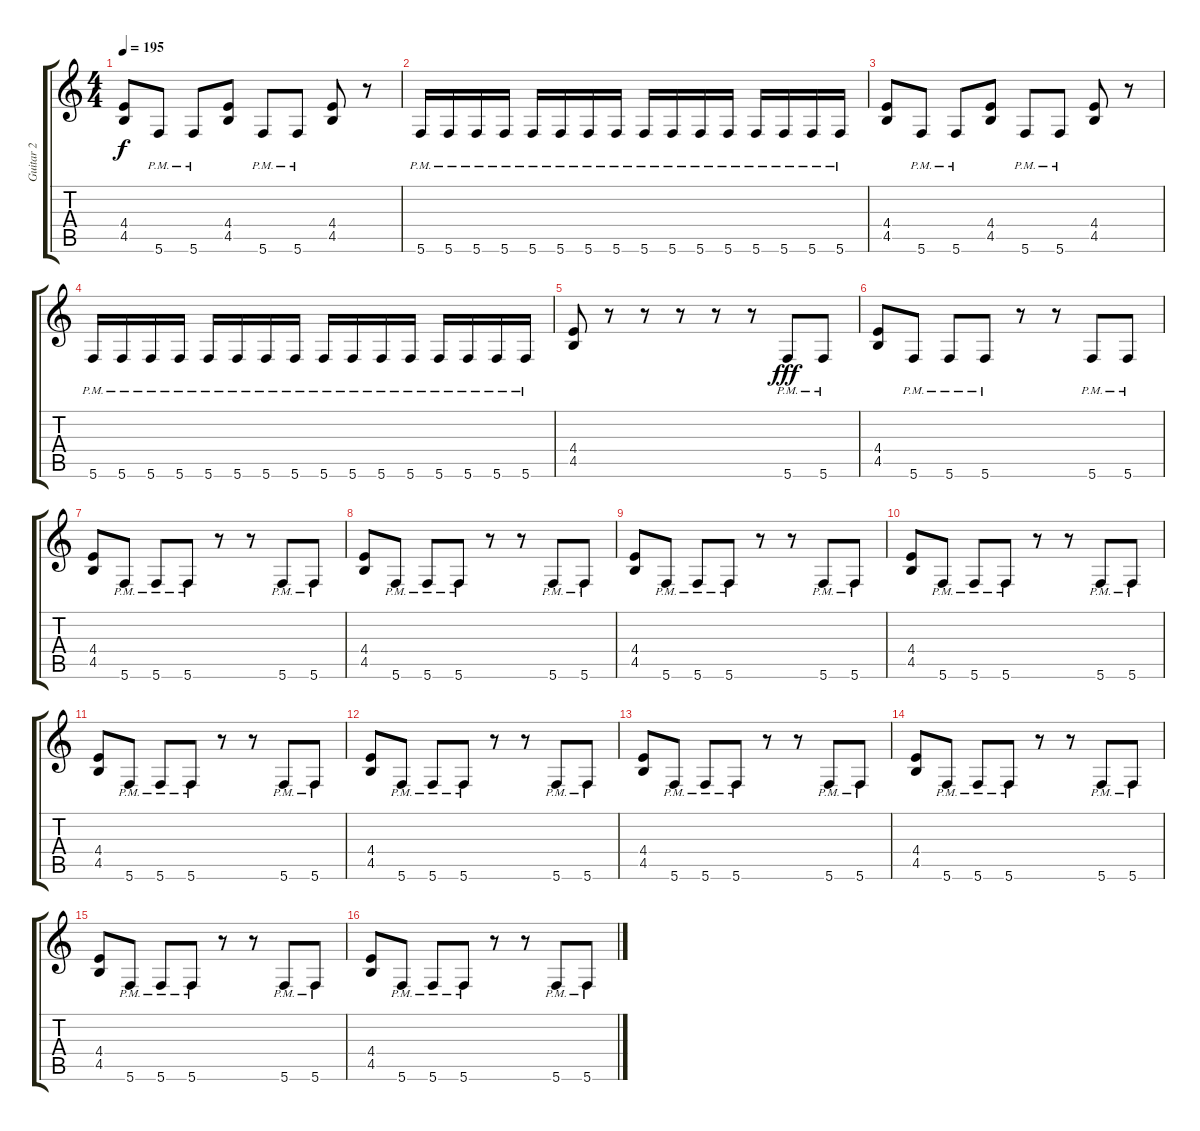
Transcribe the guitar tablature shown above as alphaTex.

\track ("Guitar 2" "Guitar 2") {instrument distortionguitar}
\staff {score tabs}
\tuning (D4 A3 F3 C3 G2 C2) {hide}
\ts (4 4)
\tempo 195
\clef g2
\ks c
(4.4 4.5).8{dy f} 5.6{pm}.8 5.6{pm}.8 (4.4 4.5).8 5.6{pm}.8 5.6{pm}.8 (4.4 4.5).8 r.8 |
5.6{pm}.16 5.6{pm}.16 5.6{pm}.16 5.6{pm}.16 5.6{pm}.16 5.6{pm}.16 5.6{pm}.16 5.6{pm}.16 5.6{pm}.16 5.6{pm}.16 5.6{pm}.16 5.6{pm}.16 5.6{pm}.16 5.6{pm}.16 5.6{pm}.16 5.6{pm}.16 |
(4.4 4.5).8 5.6{pm}.8 5.6{pm}.8 (4.4 4.5).8 5.6{pm}.8 5.6{pm}.8 (4.4 4.5).8 r.8 |
5.6{pm}.16 5.6{pm}.16 5.6{pm}.16 5.6{pm}.16 5.6{pm}.16 5.6{pm}.16 5.6{pm}.16 5.6{pm}.16 5.6{pm}.16 5.6{pm}.16 5.6{pm}.16 5.6{pm}.16 5.6{pm}.16 5.6{pm}.16 5.6{pm}.16 5.6{pm}.16 |
(4.4 4.5).8 r.8 r.8 r.8 r.8 r.8 5.6{pm}.8{dy fff} 5.6{pm}.8 |
(4.4 4.5).8 5.6{pm}.8 5.6{pm}.8 5.6{pm}.8 r.8 r.8 5.6{pm}.8 5.6{pm}.8 |
(4.4 4.5).8 5.6{pm}.8 5.6{pm}.8 5.6{pm}.8 r.8 r.8 5.6{pm}.8 5.6{pm}.8 |
(4.4 4.5).8 5.6{pm}.8 5.6{pm}.8 5.6{pm}.8 r.8 r.8 5.6{pm}.8 5.6{pm}.8 |
(4.4 4.5).8 5.6{pm}.8 5.6{pm}.8 5.6{pm}.8 r.8 r.8 5.6{pm}.8 5.6{pm}.8 |
(4.4 4.5).8 5.6{pm}.8 5.6{pm}.8 5.6{pm}.8 r.8 r.8 5.6{pm}.8 5.6{pm}.8 |
(4.4 4.5).8 5.6{pm}.8 5.6{pm}.8 5.6{pm}.8 r.8 r.8 5.6{pm}.8 5.6{pm}.8 |
(4.4 4.5).8 5.6{pm}.8 5.6{pm}.8 5.6{pm}.8 r.8 r.8 5.6{pm}.8 5.6{pm}.8 |
(4.4 4.5).8 5.6{pm}.8 5.6{pm}.8 5.6{pm}.8 r.8 r.8 5.6{pm}.8 5.6{pm}.8 |
(4.4 4.5).8 5.6{pm}.8 5.6{pm}.8 5.6{pm}.8 r.8 r.8 5.6{pm}.8 5.6{pm}.8 |
(4.4 4.5).8 5.6{pm}.8 5.6{pm}.8 5.6{pm}.8 r.8 r.8 5.6{pm}.8 5.6{pm}.8 |
(4.4 4.5).8 5.6{pm}.8 5.6{pm}.8 5.6{pm}.8 r.8 r.8 5.6{pm}.8 5.6{pm}.8
